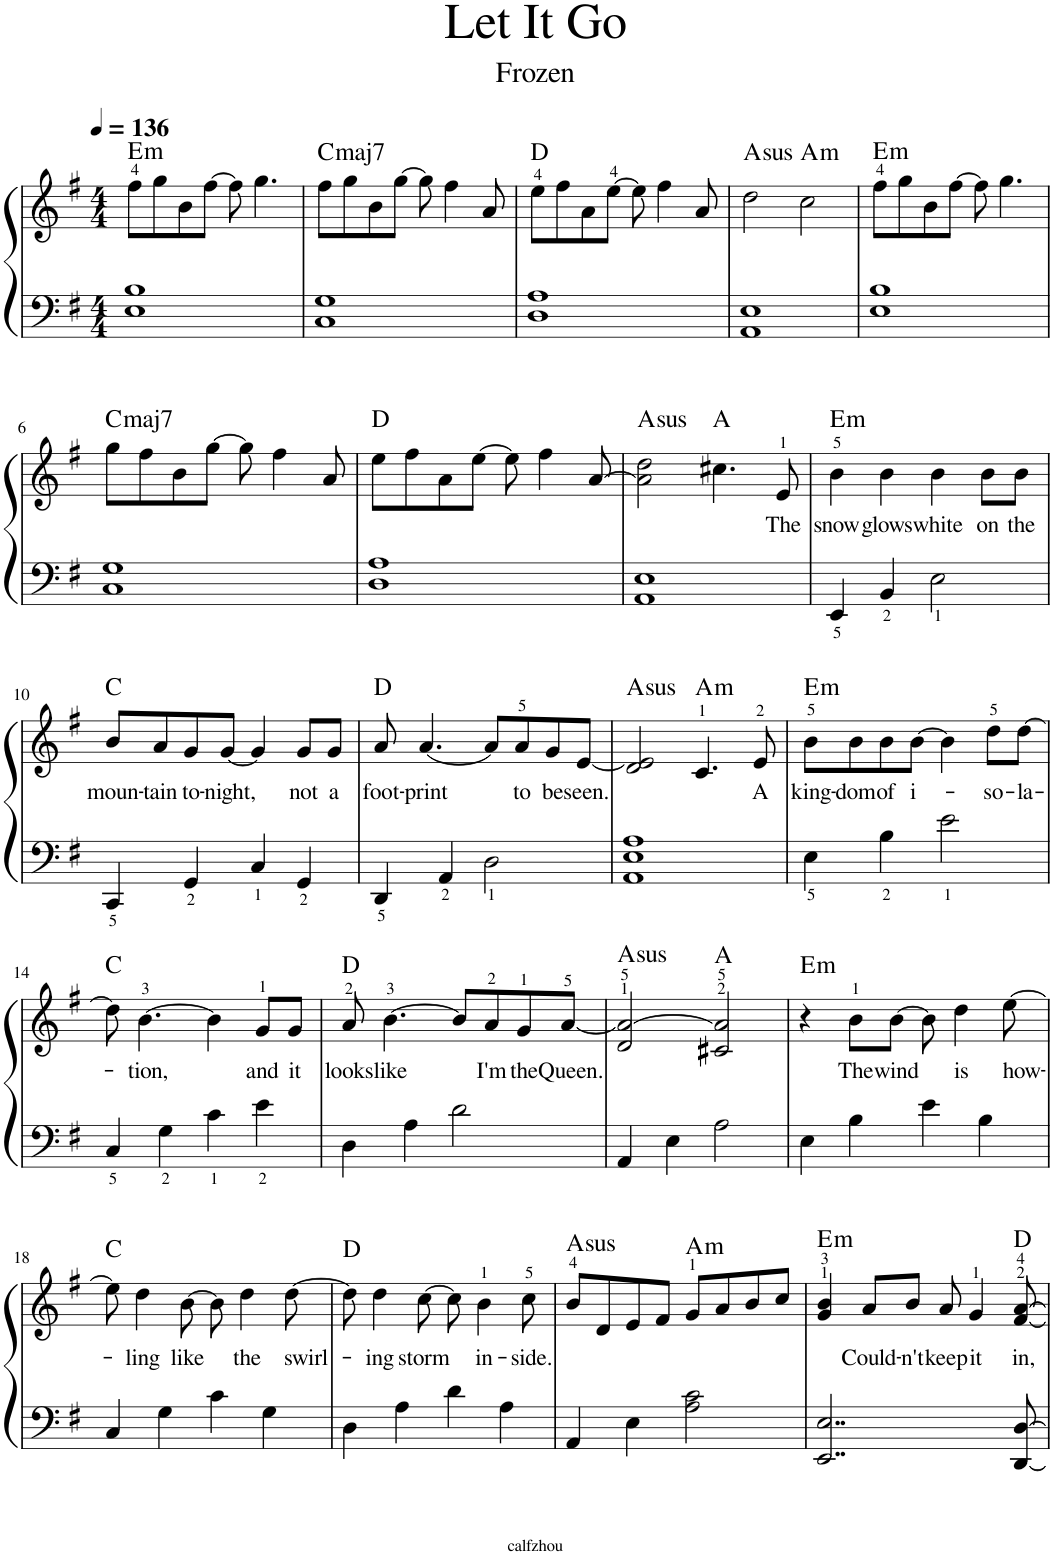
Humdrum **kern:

**kern	**kern	**text	**harte
*part1	*part1	*part1	*part1
*staff2	*staff1	*staff1	*
*I"Piano	*	*	*
*I'Pno.	*	*	*
*clefF4	*clefG2	*	*
*k[f#]	*k[f#]	*	*
*M4/4	*M4/4	*	*
*MM136	*MM136	*	*
=1	=1	=1	=1
!	!	!	!LO:H:kt=m
1E 1B	8ff#\L	.	E:min
.	8gg\	.	.
.	8b\	.	.
.	[8ff#\J	.	.
.	8ff#\]	.	.
.	4.gg\	.	.
=2	=2	=2	=2
!	!	!	!LO:H:kt=maj7
1C 1G	8ff#\L	.	C:maj7
.	8gg\	.	.
.	8b\	.	.
.	[8gg\J	.	.
.	8gg\]	.	.
.	4ff#\	.	.
.	8a/	.	.
=3	=3	=3	=3
1D 1A	8ee\L	.	D:maj
.	8ff#\	.	.
.	8a\	.	.
.	[8ee\J	.	.
.	8ee\]	.	.
.	4ff#\	.	.
.	8a/	.	.
=4	=4	=4	=4
!	!	!	!LO:H:kt=sus
1AA 1E	2dd\	.	A:sus4
!	!	!	!LO:H:kt=m
.	2cc\	.	A:min
=5	=5	=5	=5
!	!	!	!LO:H:kt=m
1E 1B	8ff#\L	.	E:min
.	8gg\	.	.
.	8b\	.	.
.	[8ff#\J	.	.
.	8ff#\]	.	.
.	4.gg\	.	.
!!LO:LB:g=z
=6	=6	=6	=6
!	!	!	!LO:H:kt=maj7
1C 1G	8gg\L	.	C:maj7
.	8ff#\	.	.
.	8b\	.	.
.	[8gg\J	.	.
.	8gg\]	.	.
.	4ff#\	.	.
.	8a/	.	.
=7	=7	=7	=7
1D 1A	8ee\L	.	D:maj
.	8ff#\	.	.
.	8a\	.	.
.	[8ee\J	.	.
.	8ee\]	.	.
.	4ff#\	.	.
.	[8a/	.	.
=8	=8	=8	=8
!	!	!	!LO:H:kt=sus
1AA 1E	2a\] 2dd\	.	A:sus4
.	4.cc#X\	.	A:maj
!	!	!LO:LY:b	!
.	8e/	The	.
=9	=9	=9	=9
!	!	!LO:LY:b	!LO:H:kt=m
4EE/	4b\	snow	E:min
!	!	!LO:LY:b	!
4BB/	4b\	glows	.
!	!	!LO:LY:b	!
2E\	4b\	white	.
!	!	!LO:LY:b	!
.	8b\L	on	.
!	!	!LO:LY:b	!
.	8b\J	the	.
!!LO:LB:g=z
=10	=10	=10	=10
!	!	!LO:LY:b	!
4CC/	8b/L	moun-	C:maj
!	!	!LO:LY:b	!
.	8a/	-tain	.
!	!	!LO:LY:b	!
4GG/	8g/	to-	.
!	!	!LO:LY:b	!
.	[8g/J	-night,	.
4C/	4g/]	.	.
!	!	!LO:LY:b	!
4GG/	8g/L	not	.
!	!	!LO:LY:b	!
.	8g/J	a	.
=11	=11	=11	=11
!	!	!LO:LY:b	!
4DD/	8a/	foot-	D:maj
!	!	!LO:LY:b	!
.	[4.a/	-print	.
4AA/	.	.	.
2D\	8a/L]	.	.
!	!	!LO:LY:b	!
.	8a/	to	.
!	!	!LO:LY:b	!
.	8g/	be	.
!	!	!LO:LY:b	!
.	[8e/J	seen.	.
=12	=12	=12	=12
!	!	!	!LO:H:kt=sus
1AA 1E 1A	2d/ 2e/]	.	A:sus4
!	!	!	!LO:H:kt=m
.	4.c/	.	A:min
!	!	!LO:LY:b	!
.	8e/	A	.
=13	=13	=13	=13
!	!	!LO:LY:b	!LO:H:kt=m
4E\	8b\L	king-	E:min
!	!	!LO:LY:b	!
.	8b\	-dom	.
!	!	!LO:LY:b	!
4B\	8b\	of	.
!	!	!LO:LY:b	!
.	[8b\J	i-	.
2e\	4b\]	.	.
!	!	!LO:LY:b	!
.	8dd\L	-so-	.
!	!	!LO:LY:b	!
.	[8dd\J	-la-	.
!!LO:LB:g=z
=14	=14	=14	=14
4C/	8dd\]	.	C:maj
!	!	!LO:LY:b	!
.	[4.b\	-tion,	.
4G\	.	.	.
4c\	4b\]	.	.
!	!	!LO:LY:b	!
4e\	8g/L	and	.
!	!	!LO:LY:b	!
.	8g/J	it	.
=15	=15	=15	=15
!	!	!LO:LY:b	!
4D\	8a/	looks	D:maj
!	!	!LO:LY:b	!
.	[4.b\	like	.
4A\	.	.	.
2d\	8b/L]	.	.
!	!	!LO:LY:b	!
.	8a/	I'm	.
!	!	!LO:LY:b	!
.	8g/	the	.
!	!	!LO:LY:b	!
.	[8a/J	Queen.	.
=16	=16	=16	=16
!	!	!	!LO:H:kt=sus
4AA/	2d/ 2a/_	.	A:sus4
4E\	.	.	.
2A\	2c#X/ 2a/]	.	A:maj
=17	=17	=17	=17
!	!	!	!LO:H:kt=m
4E\	4r	.	E:min
!	!	!LO:LY:b	!
4B\	8b\L	The	.
!	!	!LO:LY:b	!
.	[8b\J	wind	.
4e\	8b\]	.	.
!	!	!LO:LY:b	!
.	4dd\	is	.
4B\	.	.	.
!	!	!LO:LY:b	!
.	[8ee\	how-	.
!!LO:LB:g=z
=18	=18	=18	=18
4C/	8ee\]	.	C:maj
!	!	!LO:LY:b	!
.	4dd\	-ling	.
4G\	.	.	.
!	!	!LO:LY:b	!
.	[8b\	like	.
4c\	8b\]	.	.
!	!	!LO:LY:b	!
.	4dd\	the	.
4G\	.	.	.
!	!	!LO:LY:b	!
.	[8dd\	swirl-	.
=19	=19	=19	=19
4D\	8dd\]	.	D:maj
!	!	!LO:LY:b	!
.	4dd\	-ing	.
4A\	.	.	.
!	!	!LO:LY:b	!
.	[8cc\	storm	.
4d\	8cc\]	.	.
!	!	!LO:LY:b	!
.	4b\	in-	.
4A\	.	.	.
!	!	!LO:LY:b	!
.	8cc\	-side.	.
=20	=20	=20	=20
!	!	!	!LO:H:kt=sus
4AA/	8b/L	.	A:sus4
.	8d/	.	.
4E\	8e/	.	.
.	8f#/J	.	.
!	!	!	!LO:H:kt=m
2A\ 2c\	8g/L	.	A:min
.	8a/	.	.
.	8b/	.	.
.	8cc/J	.	.
=21	=21	=21	=21
!	!	!	!LO:H:kt=m
2..EE/ 2..E/	4g/ 4b/	.	E:min
!	!	!LO:LY:b	!
.	8a/L	Could-	.
!	!	!LO:LY:b	!
.	8b/J	-n't	.
!	!	!LO:LY:b	!
.	8a/	keep	.
!	!	!LO:LY:b	!
.	4g/	it	.
!	!	!LO:LY:b	!
[8DD/ [8D/	[8f#/ [8a/	in,	D:maj
=	=	=	=
*-	*-	*-	*-
